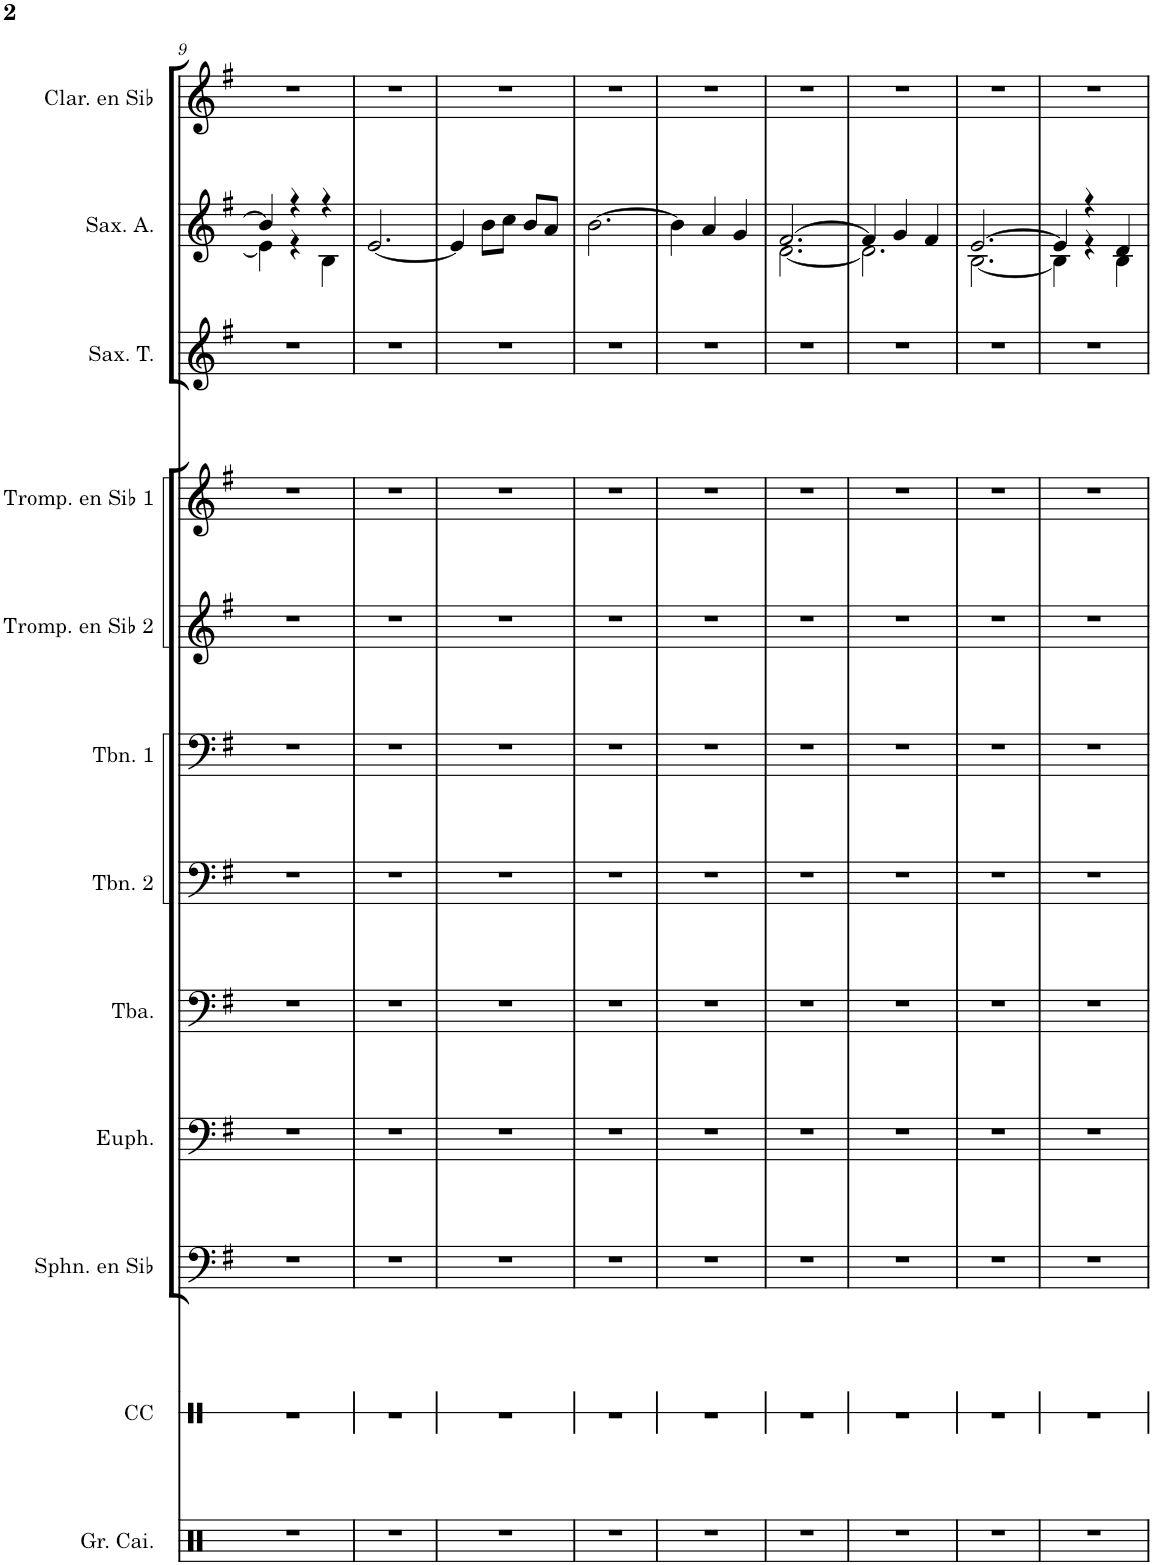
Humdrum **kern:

**kern	**kern	**kern	**kern	**kern	**kern	**kern	**kern	**kern	**kern	**kern	**kern
*part12	*part11	*part10	*part9	*part8	*part7	*part6	*part5	*part4	*part3	*part2	*part1
*staff12	*staff11	*staff10	*staff9	*staff8	*staff7	*staff6	*staff5	*staff4	*staff3	*staff2	*staff1
*I"Grosses caisses	*I"Caisse claire	*I"Sousaphone en Sib	*I"Euphonium	*I"Tuba	*I"Trombone 2	*I"Trombone 1	*I"Trompette en Sib 2	*I"Trompette en Sib 1	*I"Saxophone Ténor	*I"Saxophone Alto	*I"Clarinette en Sib
*I'Gr. Cai.	*I'CC	*I'Sphn. en Sib	*I'Euph.	*I'Tba.	*I'Tbn. 2	*I'Tbn. 1	*I'Tromp. en Sib 2	*I'Tromp. en Sib 1	*I'Sax. T.	*I'Sax. A.	*I'Clar. en Sib
!!LO:PB:g=z
*clefX	*clefX	*clefF4	*clefF4	*clefF4	*clefF4	*clefF4	*clefG2	*clefG2	*clefG2	*clefG2	*clefG2
*	*	*Trd7c12	*	*	*	*	*Trd1c2	*Trd1c2	*Trd8c14	*Trd5c9	*Trd1c2
*k[]	*k[]	*k[f#]	*k[f#]	*k[f#]	*k[f#]	*k[f#]	*k[f#]	*k[f#]	*k[f#]	*k[f#]	*k[f#]
*M3/4	*M3/4	*M3/4	*M3/4	*M3/4	*M3/4	*M3/4	*M3/4	*M3/4	*M3/4	*M3/4	*M3/4
=9	=9	=9	=9	=9	=9	=9	=9	=9	=9	=9	=9
*	*	*	*	*	*	*	*	*	*	*^	*
2.r	2.r	2.r	2.r	2.r	2.r	2.r	2.r	2.r	2.r	4b/]	4e\]	2.r
.	.	.	.	.	.	.	.	.	.	4r	4r	.
.	.	.	.	.	.	.	.	.	.	4r	4B\	.
*	*	*	*	*	*	*	*	*	*	*v	*v	*
=10	=10	=10	=10	=10	=10	=10	=10	=10	=10	=10	=10
2.r	2.r	2.r	2.r	2.r	2.r	2.r	2.r	2.r	2.r	[2.e/	2.r
=11	=11	=11	=11	=11	=11	=11	=11	=11	=11	=11	=11
2.r	2.r	2.r	2.r	2.r	2.r	2.r	2.r	2.r	2.r	4e/]	2.r
.	.	.	.	.	.	.	.	.	.	8b\L	.
.	.	.	.	.	.	.	.	.	.	8cc\J	.
.	.	.	.	.	.	.	.	.	.	8b/L	.
.	.	.	.	.	.	.	.	.	.	8a/J	.
=12	=12	=12	=12	=12	=12	=12	=12	=12	=12	=12	=12
2.r	2.r	2.r	2.r	2.r	2.r	2.r	2.r	2.r	2.r	[2.b\	2.r
=13	=13	=13	=13	=13	=13	=13	=13	=13	=13	=13	=13
2.r	2.r	2.r	2.r	2.r	2.r	2.r	2.r	2.r	2.r	4b\]	2.r
.	.	.	.	.	.	.	.	.	.	4a/	.
.	.	.	.	.	.	.	.	.	.	4g/	.
=14	=14	=14	=14	=14	=14	=14	=14	=14	=14	=14	=14
*	*	*	*	*	*	*	*	*	*	*^	*
2.r	2.r	2.r	2.r	2.r	2.r	2.r	2.r	2.r	2.r	[2.f#/	[2.d\	2.r
=15	=15	=15	=15	=15	=15	=15	=15	=15	=15	=15	=15	=15
2.r	2.r	2.r	2.r	2.r	2.r	2.r	2.r	2.r	2.r	4f#/]	2.d\]	2.r
.	.	.	.	.	.	.	.	.	.	4g/	.	.
.	.	.	.	.	.	.	.	.	.	4f#/	.	.
=16	=16	=16	=16	=16	=16	=16	=16	=16	=16	=16	=16	=16
2.r	2.r	2.r	2.r	2.r	2.r	2.r	2.r	2.r	2.r	[2.e/	[2.B\	2.r
=17	=17	=17	=17	=17	=17	=17	=17	=17	=17	=17	=17	=17
2.r	2.r	2.r	2.r	2.r	2.r	2.r	2.r	2.r	2.r	4e/]	4B\]	2.r
.	.	.	.	.	.	.	.	.	.	4r	4r	.
.	.	.	.	.	.	.	.	.	.	4d/	4B\	.
*	*	*	*	*	*	*	*	*	*	*v	*v	*
=	=	=	=	=	=	=	=	=	=	=	=
*-	*-	*-	*-	*-	*-	*-	*-	*-	*-	*-	*-
